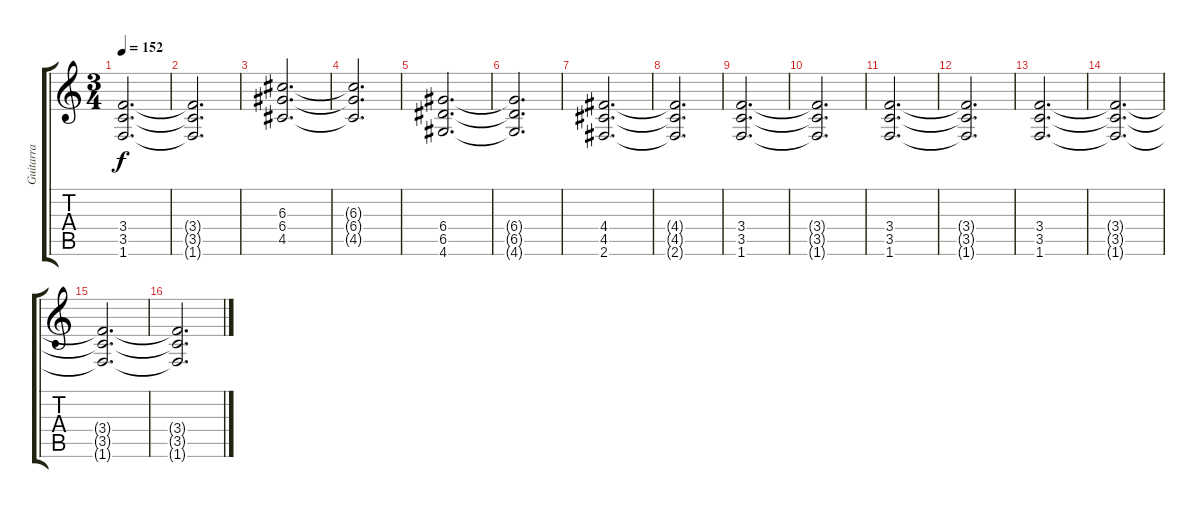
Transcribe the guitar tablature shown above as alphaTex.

\track ("Guitarra" "Guitarra") {instrument overdrivenguitar}
\staff {score tabs}
\tuning (E4 B3 G3 D3 A2 E2) {hide}
\ts (3 4)
\tempo 152
\clef g2
\ks c
(3.4 3.5 1.6).2{d dy f} |
(3.4{t} 3.5{t} 1.6{t}).2{d} |
(6.3 6.4 4.5).2{d} |
(6.3{t} 6.4{t} 4.5{t}).2{d} |
(6.4 6.5 4.6).2{d} |
(6.4{t} 6.5{t} 4.6{t}).2{d} |
(4.4 4.5 2.6).2{d} |
(4.4{t} 4.5{t} 2.6{t}).2{d} |
(3.4 3.5 1.6).2{d} |
(3.4{t} 3.5{t} 1.6{t}).2{d} |
(3.4 3.5 1.6).2{d} |
(3.4{t} 3.5{t} 1.6{t}).2{d} |
(3.4 3.5 1.6).2{d} |
(3.4{t} 3.5{t} 1.6{t}).2{d} |
(3.4{t} 3.5{t} 1.6{t}).2{d} |
(3.4{t} 3.5{t} 1.6{t}).2{d}
